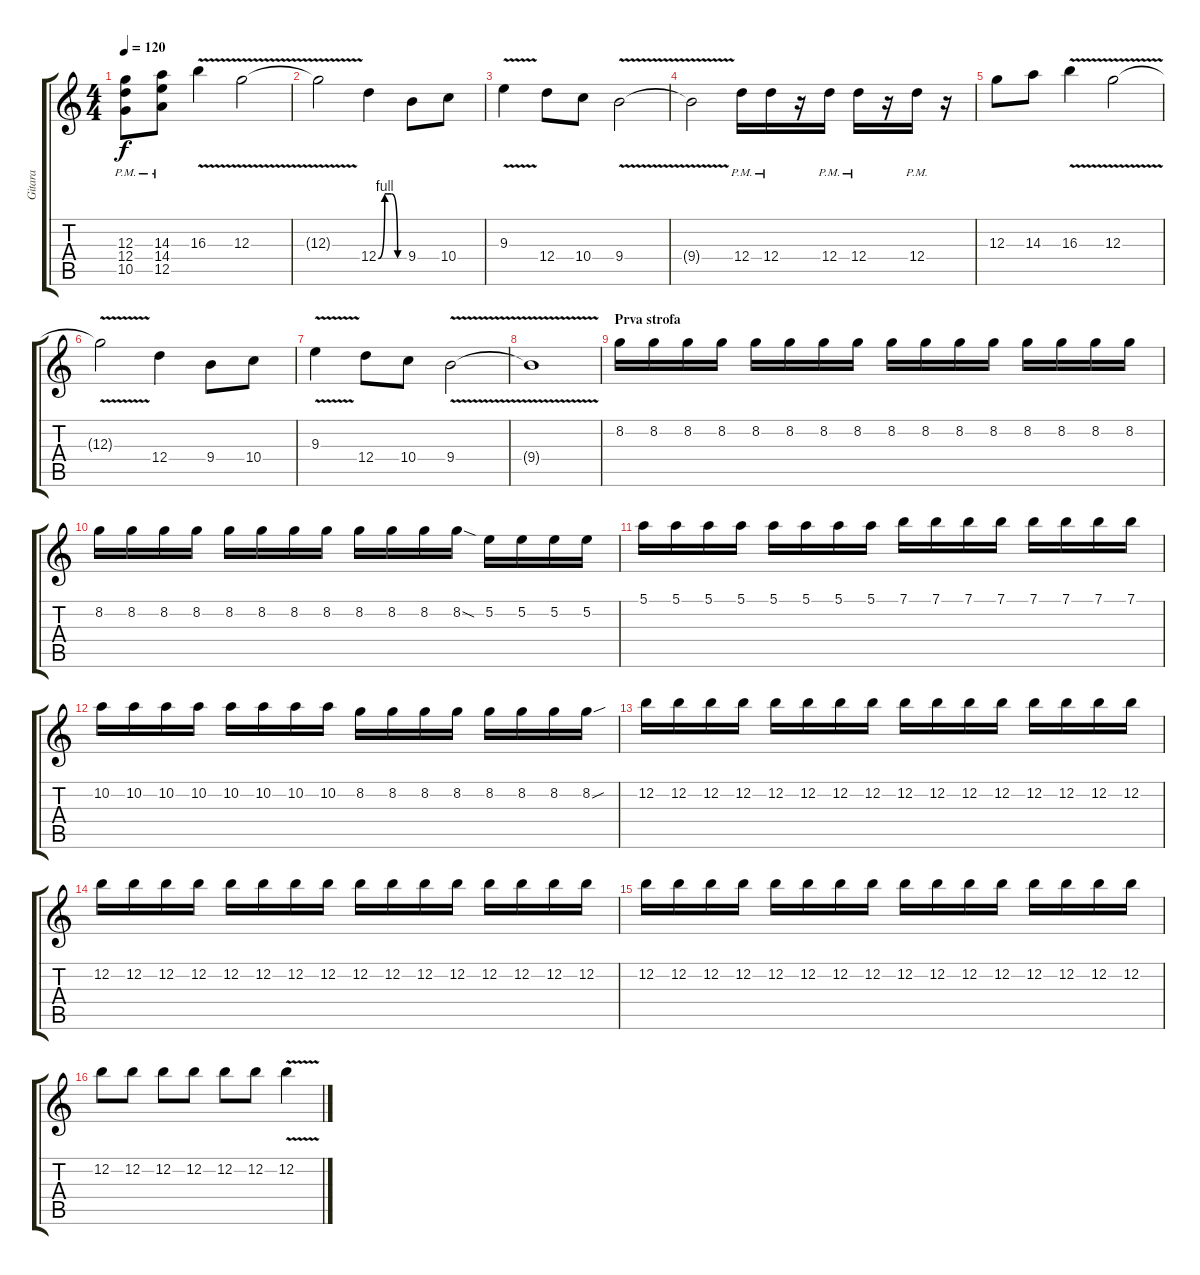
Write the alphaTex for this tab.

\track ("Gitara" "Gitara") {instrument distortionguitar}
\staff {score tabs}
\tuning (E4 B3 G3 D3 A2 E2) {hide}
\ts (4 4)
\tempo 120
\clef g2
\ks c
(12.3{pm} 12.4{pm} 10.5{pm}).8{dy f} (14.3{pm} 14.4{pm} 12.5{pm}).8 16.3{v}.4 12.3{v}.2 |
12.3{t}.2 12.4{be (custom 0 0 15 4 30 4 45 0 60 0)}.4 9.4.8 10.4.8 |
9.3{v}.4 12.4.8 10.4.8 9.4{v}.2 |
9.4{t}.2 12.4{pm}.16 12.4{pm}.16 r.16 12.4{pm}.16 12.4{pm}.16 r.16 12.4{pm}.16 r.16 |
12.3.8 14.3.8 16.3{v}.4 12.3{v}.2 |
12.3{t}.2 12.4.4 9.4.8 10.4.8 |
9.3{v}.4 12.4.8 10.4.8 9.4{v}.2 |
9.4{t}.1 |
\section ("" "Prva strofa")
8.2.16 8.2.16 8.2.16 8.2.16 8.2.16 8.2.16 8.2.16 8.2.16 8.2.16 8.2.16 8.2.16 8.2.16 8.2.16 8.2.16 8.2.16 8.2.16 |
8.2.16 8.2.16 8.2.16 8.2.16 8.2.16 8.2.16 8.2.16 8.2.16 8.2.16 8.2.16 8.2.16 8.2{sod}.16 5.2.16 5.2.16 5.2.16 5.2.16 |
5.1.16 5.1.16 5.1.16 5.1.16 5.1.16 5.1.16 5.1.16 5.1.16 7.1.16 7.1.16 7.1.16 7.1.16 7.1.16 7.1.16 7.1.16 7.1.16 |
10.2.16 10.2.16 10.2.16 10.2.16 10.2.16 10.2.16 10.2.16 10.2.16 8.2.16 8.2.16 8.2.16 8.2.16 8.2.16 8.2.16 8.2.16 8.2{sou}.16 |
12.2.16 12.2.16 12.2.16 12.2.16 12.2.16 12.2.16 12.2.16 12.2.16 12.2.16 12.2.16 12.2.16 12.2.16 12.2.16 12.2.16 12.2.16 12.2.16 |
12.2.16 12.2.16 12.2.16 12.2.16 12.2.16 12.2.16 12.2.16 12.2.16 12.2.16 12.2.16 12.2.16 12.2.16 12.2.16 12.2.16 12.2.16 12.2.16 |
12.2.16 12.2.16 12.2.16 12.2.16 12.2.16 12.2.16 12.2.16 12.2.16 12.2.16 12.2.16 12.2.16 12.2.16 12.2.16 12.2.16 12.2.16 12.2.16 |
12.2.8 12.2.8 12.2.8 12.2.8 12.2.8 12.2.8 12.2{v}.4
